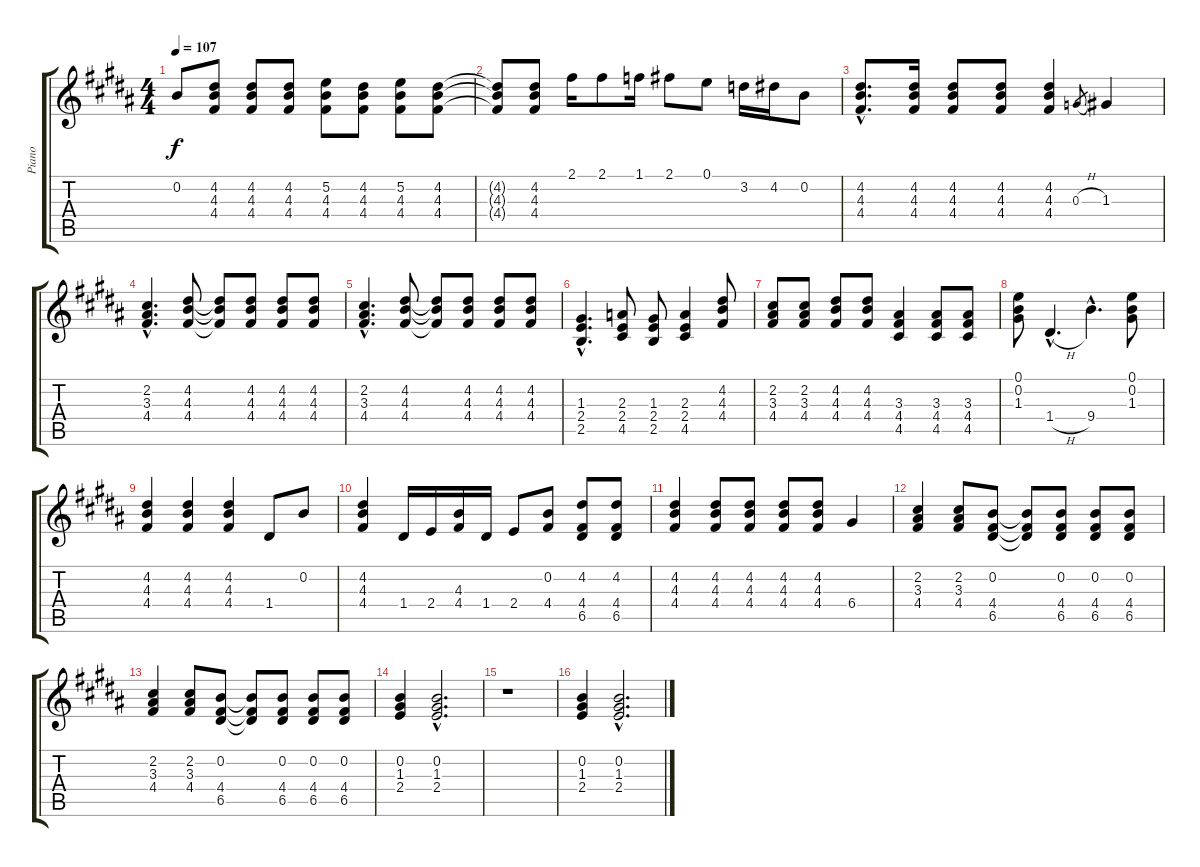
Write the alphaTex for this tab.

\track ("Piano" "Piano") {instrument brightacousticpiano}
\staff {score tabs}
\tuning (E5 B4 G4 D4 A3 E3) {hide}
\ts (4 4)
\tempo 107
\clef g2
\ks b
0.2{t}.8{dy f} (4.2 4.3 4.4).8 (4.2 4.3 4.4).8 (4.2 4.3 4.4).8 (5.2 4.3 4.4).8 (4.2 4.3 4.4).8 (5.2 4.3 4.4).8 (4.2 4.3 4.4).8 |
(4.2{t} 4.3{t} 4.4{t}).8 (4.2 4.3 4.4).8 2.1.16 2.1.8 1.1.16 2.1.8 0.1.8 3.2.16 4.2.16 0.2.8 |
(4.2{hac} 4.3{hac} 4.4{hac}).8{d} (4.2 4.3 4.4).16 (4.2 4.3 4.4).8 (4.2 4.3 4.4).8 (4.2 4.3 4.4).4 0.3{h}.8{gr} 1.3.4 |
(2.2{hac} 3.3{hac} 4.4{hac}).4{d} (4.2 4.3 4.4).8 (4.2{t} 4.3{t} 4.4{t}).8 (4.2 4.3 4.4).8 (4.2 4.3 4.4).8 (4.2 4.3 4.4).8 |
(2.2{hac} 3.3{hac} 4.4{hac}).4{d} (4.2 4.3 4.4).8 (4.2{t} 4.3{t} 4.4{t}).8 (4.2 4.3 4.4).8 (4.2 4.3 4.4).8 (4.2 4.3 4.4).8 |
(1.3{hac} 2.4{hac} 2.5{hac}).4{d} (2.3 2.4 4.5).8 (1.3 2.4 2.5).8 (2.3 2.4 4.5).4 (4.2 4.3 4.4).8 |
(2.2 3.3 4.4).8 (2.2 3.3 4.4).8 (4.2 4.3 4.4).8 (4.2 4.3 4.4).8 (3.3 4.4 4.5).4 (3.3 4.4 4.5).8 (3.3 4.4 4.5).8 |
(0.1 0.2 1.3).8 1.4{h hac}.4{d} 9.4{hac}.4{d} (0.1 0.2 1.3).8 |
(4.2 4.3 4.4).4 (4.2 4.3 4.4).4 (4.2 4.3 4.4).4 1.4.8 0.2.8 |
(4.2 4.3 4.4).4 1.4.16 2.4.16 (4.3 4.4).16 1.4.16 2.4.8 (0.2 4.4).8 (4.2 4.4 6.5).8 (4.2 4.4 6.5).8 |
(4.2 4.3 4.4).4 (4.2 4.3 4.4).8 (4.2 4.3 4.4).8 (4.2 4.3 4.4).8 (4.2 4.3 4.4).8 6.4.4 |
(2.2 3.3 4.4).4 (2.2 3.3 4.4).8 (0.2 4.4 6.5).8 (0.2{t} 4.4{t} 6.5{t}).8 (0.2 4.4 6.5).8 (0.2 4.4 6.5).8 (0.2 4.4 6.5).8 |
(2.2 3.3 4.4).4 (2.2 3.3 4.4).8 (0.2 4.4 6.5).8 (0.2{t} 4.4{t} 6.5{t}).8 (0.2 4.4 6.5).8 (0.2 4.4 6.5).8 (0.2 4.4 6.5).8 |
(0.2 1.3 2.4).4 (0.2{hac} 1.3{hac} 2.4{hac}).2{d} |
r.1 |
(0.2 1.3 2.4).4 (0.2{hac} 1.3{hac} 2.4{hac}).2{d}
